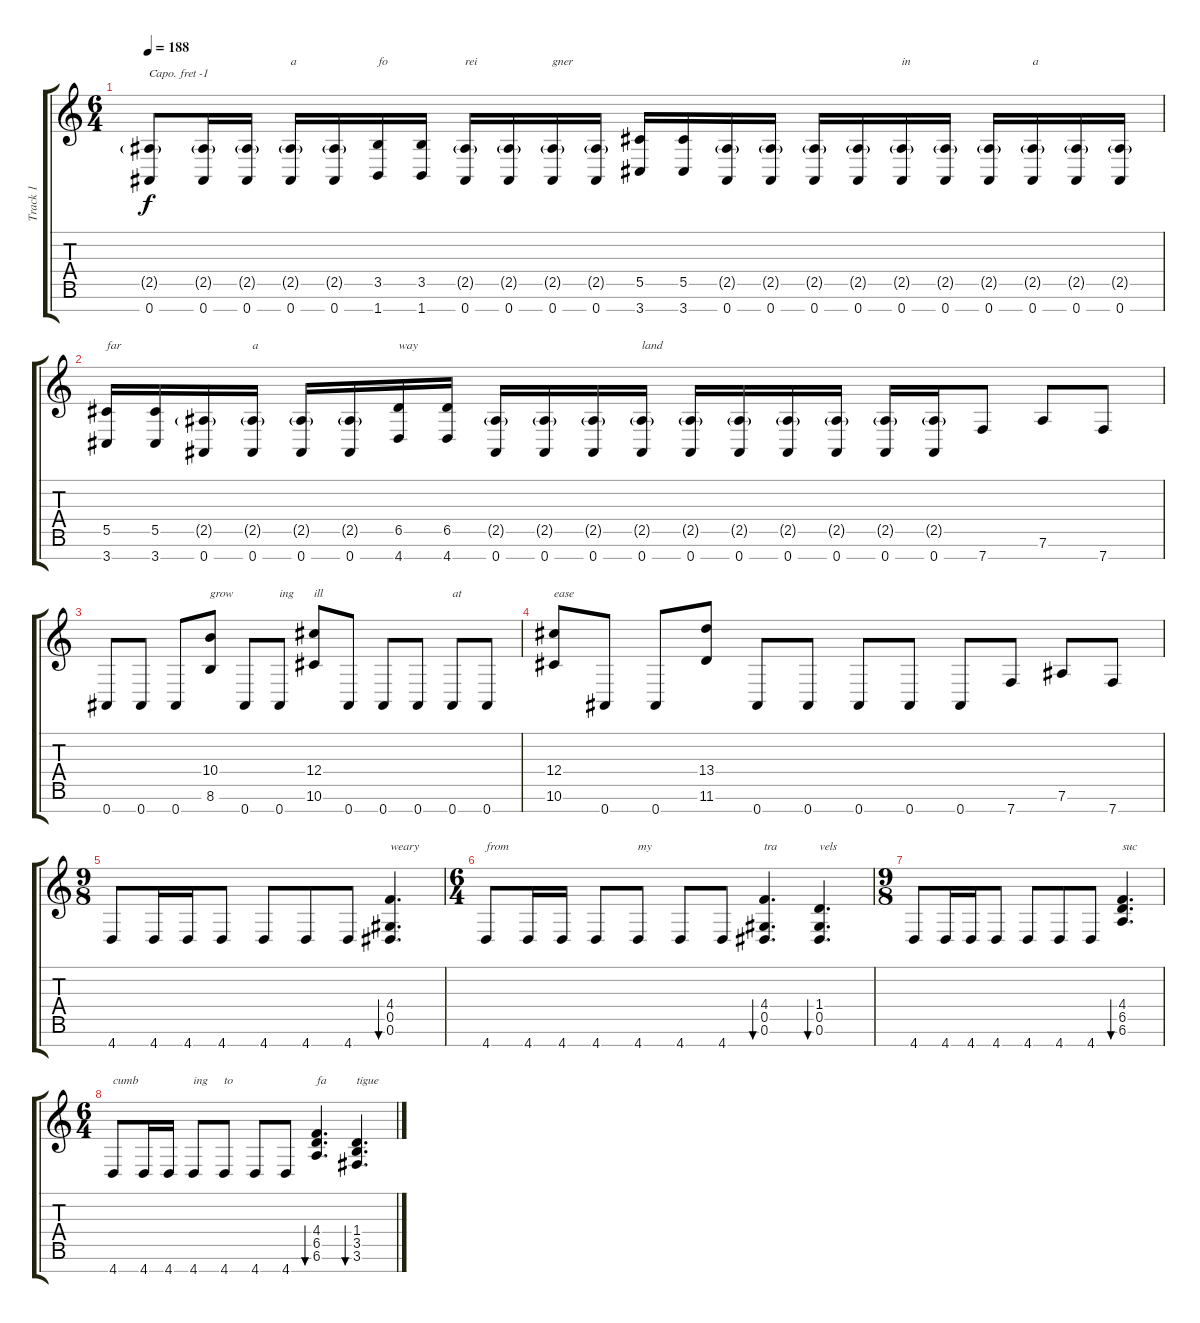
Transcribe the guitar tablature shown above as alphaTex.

\track ("Track 1" "Track 1") {instrument distortionguitar}
\staff {score tabs}
\capo -1
\tuning (E4 B3 G3 D3 A2 E2 B1) {hide}
\ts (6 4)
\tempo 188
\clef g2
\ks c
(2.5{g} 0.7).8{dy f} (2.5{g} 0.7).16 (2.5{g} 0.7).16 (2.5{g} 0.7).16{txt "a"} (2.5{g} 0.7).16 (3.5 1.7).16{txt "fo"} (3.5 1.7).16 (2.5{g} 0.7).16{txt "rei"} (2.5{g} 0.7).16 (2.5{g} 0.7).16{txt "gner"} (2.5{g} 0.7).16 (5.5 3.7).16 (5.5 3.7).16 (2.5{g} 0.7).16 (2.5{g} 0.7).16 (2.5{g} 0.7).16 (2.5{g} 0.7).16 (2.5{g} 0.7).16{txt "in"} (2.5{g} 0.7).16 (2.5{g} 0.7).16 (2.5{g} 0.7).16{txt "a"} (2.5{g} 0.7).16 (2.5{g} 0.7).16 |
(5.5 3.7).16{txt "far"} (5.5 3.7).16 (2.5{g} 0.7).16 (2.5{g} 0.7).16{txt "a"} (2.5{g} 0.7).16 (2.5{g} 0.7).16 (6.5 4.7).16{txt "way"} (6.5 4.7).16 (2.5{g} 0.7).16 (2.5{g} 0.7).16 (2.5{g} 0.7).16 (2.5{g} 0.7).16{txt "land"} (2.5{g} 0.7).16 (2.5{g} 0.7).16 (2.5{g} 0.7).16 (2.5{g} 0.7).16 (2.5{g} 0.7).16 (2.5{g} 0.7).16 7.7.8 7.6.8 7.7.8 |
0.7.8 0.7.8 0.7.8 (10.4 8.6).8{txt "grow"} 0.7.8 0.7.8{txt "ing"} (12.4 10.6).8{txt "ill"} 0.7.8 0.7.8 0.7.8 0.7.8{txt "at"} 0.7.8 |
(12.4 10.6).8{txt "ease"} 0.7.8 0.7.8 (13.4 11.6).8 0.7.8 0.7.8 0.7.8 0.7.8 0.7.8 7.7.8 7.6.8 7.7.8 |
\ts (9 8)
4.7.8 4.7.16 4.7.16 4.7.8 4.7.8 4.7.8 4.7.8 (4.4 0.5 0.6).4{d bu 480 txt "weary "} |
\ts (6 4)
4.7.8{txt "from"} 4.7.16 4.7.16 4.7.8 4.7.8{txt "my"} 4.7.8 4.7.8 (4.4 0.5 0.6).4{d bu 480 txt "tra"} (1.4 0.5 0.6).4{d bu 480 txt "vels"} |
\ts (9 8)
4.7.8 4.7.16 4.7.16 4.7.8 4.7.8 4.7.8 4.7.8 (4.4 6.5 6.6).4{d bu 480 txt "suc"} |
\ts (6 4)
4.7.8{txt "cumb"} 4.7.16 4.7.16 4.7.8{txt "ing"} 4.7.8{txt "to"} 4.7.8 4.7.8 (4.4 6.5 6.6).4{d bu 480 txt "fa"} (1.4 3.5 3.6).4{d bu 480 txt "tigue"}
